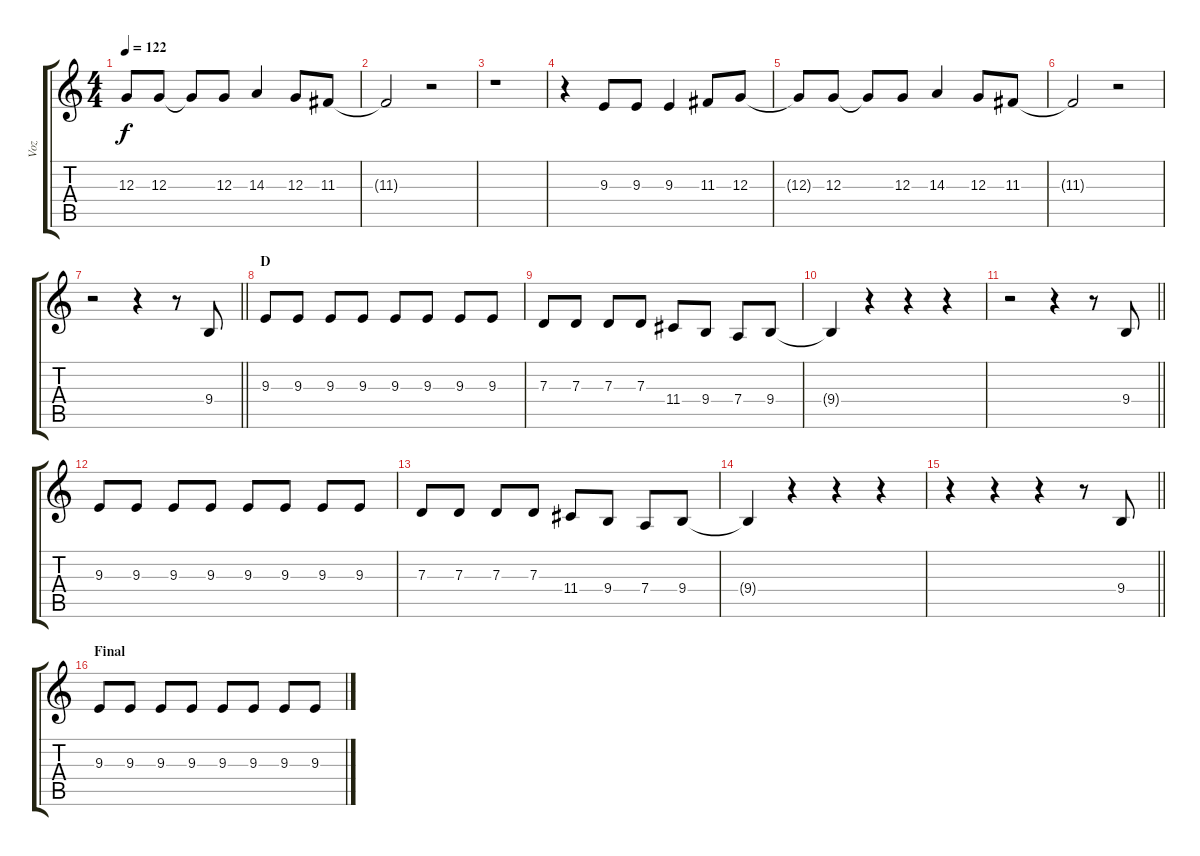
\track ("Voz" "Voz") {instrument flute}
\staff {score tabs}
\tuning (E4 B3 G3 D3 A2 E2) {hide}
\ts (4 4)
\tempo 122
\clef g2
\ks c
12.3{t}.8{dy f} 12.3.8 12.3{t}.8 12.3.8 14.3.4 12.3.8 11.3.8 |
11.3{t}.2 r.2 |
r.1 |
r.4 9.3.8 9.3.8 9.3.4 11.3.8 12.3.8 |
12.3{t}.8 12.3.8 12.3{t}.8 12.3.8 14.3.4 12.3.8 11.3.8 |
11.3{t}.2 r.2 |
\barLineRight lightlight
r.2 r.4 r.8 9.4.8 |
\section ("" "D")
9.3.8 9.3.8 9.3.8 9.3.8 9.3.8 9.3.8 9.3.8 9.3.8 |
7.3.8 7.3.8 7.3.8 7.3.8 11.4.8 9.4.8 7.4.8 9.4.8 |
9.4{t}.4 r.4 r.4 r.4 |
\barLineRight lightlight
r.2 r.4 r.8 9.4.8 |
9.3.8 9.3.8 9.3.8 9.3.8 9.3.8 9.3.8 9.3.8 9.3.8 |
7.3.8 7.3.8 7.3.8 7.3.8 11.4.8 9.4.8 7.4.8 9.4.8 |
9.4{t}.4 r.4 r.4 r.4 |
\barLineRight lightlight
r.4 r.4 r.4 r.8 9.4.8 |
\section ("" "Final")
9.3.8 9.3.8 9.3.8 9.3.8 9.3.8 9.3.8 9.3.8 9.3.8
